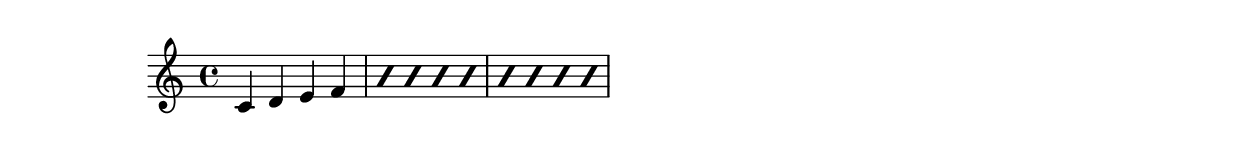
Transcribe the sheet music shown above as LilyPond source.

%% Do not edit this file; it is auto-generated from LSR http://lsr.dsi.unimi.it
%% This file is in the public domain.
\version "2.11.49"

\header {
  lsrtags = "rhythms, tweaks-and-overrides"

  texidoc = "
In \"simple\" lead-sheets, sometimes no actual notes are written,
instead only \"rhythmic patterns\" and chords above the measures are
notated giving the structure of a song. Such a feature is for example
useful while creating/transcribing the structure of a song and also
when sharing lead sheets with guitarists or jazz musicians. The
standard support for this using @code{\\repeat percent} is unsuitable
here since the first beat has to be an ordinary note or rest. This
example shows two solutions to this problem, by redefining ordinary
rests to be printed as slashes. (If the duration of each beat is not a
quarter note, replace the @code{r4} in the definitions with a rest of
the appropriate duration). 

"
  doctitle = "Rhythmic slashes"
} % begin verbatim
% Macro to print single slash
rs = {
  \once \override Rest #'stencil = #ly:percent-repeat-item-interface::beat-slash
  \once \override Rest #'thickness = #'0.48
  \once \override Rest #'slope = #'1.7
  r4
}

% Function to print a specified number of slashes
comp = #(define-music-function (parser location count) ( integer?)
  #{
    \override Rest #'stencil = #ly:percent-repeat-item-interface::beat-slash
    \override Rest #'thickness = #'0.48
    \override Rest #'slope = #'1.7
    \repeat unfold $count { r4 }
    \revert Rest #'stencil
  #}
)

\score{
  \relative c' {
    c d e f |
    \rs \rs \rs \rs |
    \comp #4 |
  }
}
